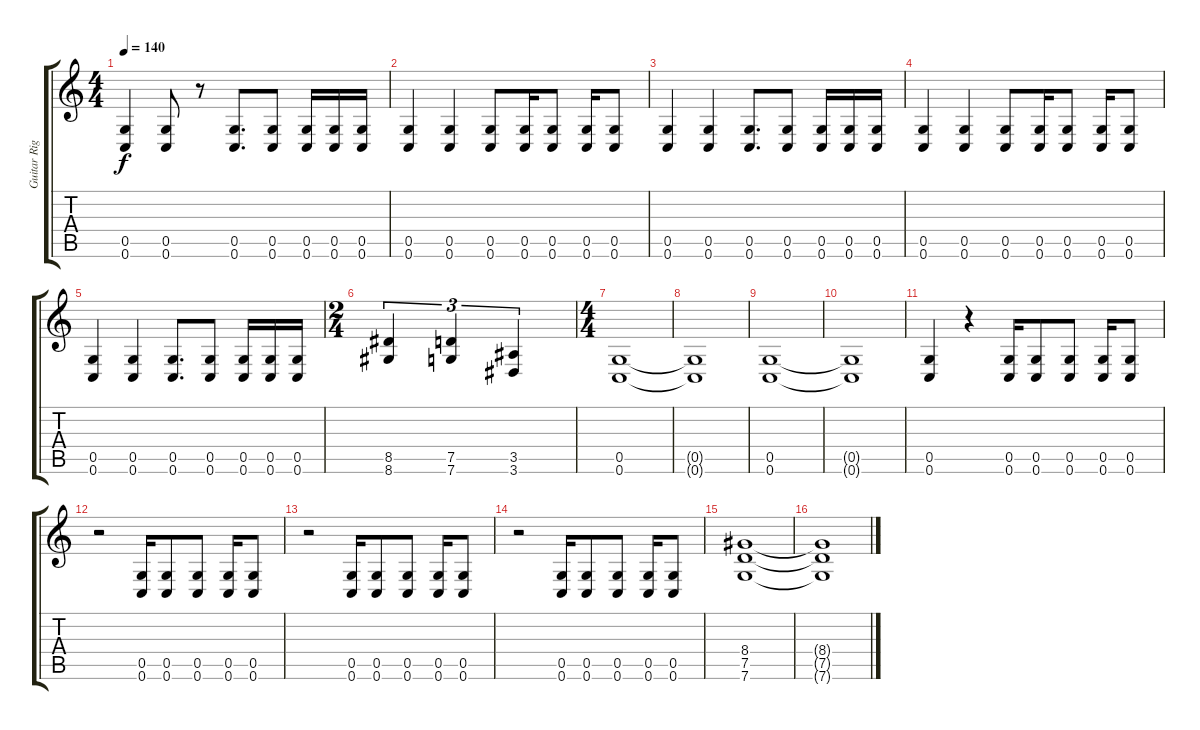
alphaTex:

\track ("Guitar Right" "Guitar Rig") {instrument distortionguitar}
\staff {score tabs}
\tuning (D4 A3 F3 C3 G2 C2) {hide}
\ts (4 4)
\tempo 140
\clef g2
\ks c
(0.5 0.6).4{dy f} (0.5 0.6).8 r.8 (0.5 0.6).8{d} (0.5 0.6).8 (0.5 0.6).16 (0.5 0.6).16 (0.5 0.6).16 |
(0.5 0.6).4 (0.5 0.6).4 (0.5 0.6).8 (0.5 0.6).16 (0.5 0.6).8 (0.5 0.6).16 (0.5 0.6).8 |
(0.5 0.6).4 (0.5 0.6).4 (0.5 0.6).8{d} (0.5 0.6).8 (0.5 0.6).16 (0.5 0.6).16 (0.5 0.6).16 |
(0.5 0.6).4 (0.5 0.6).4 (0.5 0.6).8 (0.5 0.6).16 (0.5 0.6).8 (0.5 0.6).16 (0.5 0.6).8 |
(0.5 0.6).4 (0.5 0.6).4 (0.5 0.6).8{d} (0.5 0.6).8 (0.5 0.6).16 (0.5 0.6).16 (0.5 0.6).16 |
\ts (2 4)
(8.5 8.6).4{tu (3 2)} (7.5 7.6).4{tu (3 2)} (3.5 3.6).4{tu (3 2)} |
\ts (4 4)
(0.5 0.6).1 |
(0.5{t} 0.6{t}).1 |
(0.5 0.6).1 |
(0.5{t} 0.6{t}).1 |
(0.5 0.6).4 r.4 (0.5 0.6).16 (0.5 0.6).8 (0.5 0.6).8 (0.5 0.6).16 (0.5 0.6).8 |
r.2 (0.5 0.6).16 (0.5 0.6).8 (0.5 0.6).8 (0.5 0.6).16 (0.5 0.6).8 |
r.2 (0.5 0.6).16 (0.5 0.6).8 (0.5 0.6).8 (0.5 0.6).16 (0.5 0.6).8 |
r.2 (0.5 0.6).16 (0.5 0.6).8 (0.5 0.6).8 (0.5 0.6).16 (0.5 0.6).8 |
(8.4 7.5 7.6).1 |
(8.4{t} 7.5{t} 7.6{t}).1
